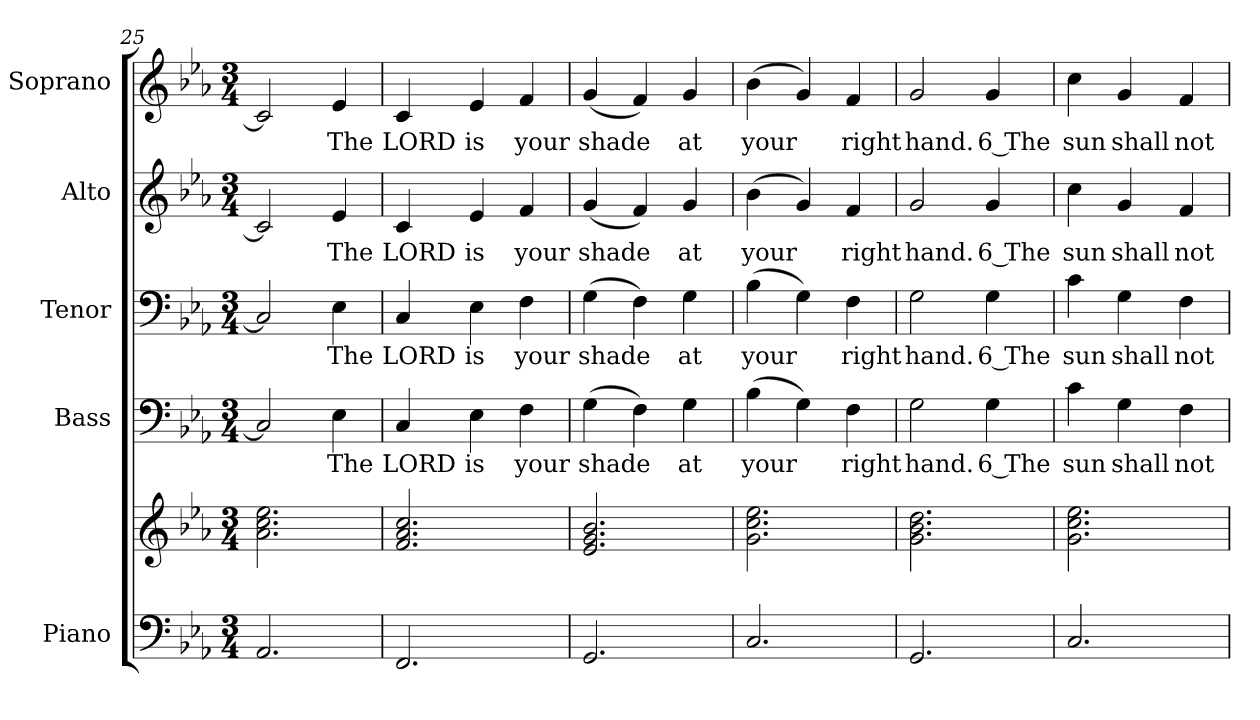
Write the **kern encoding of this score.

**kern	**kern	**kern	**text	**kern	**text	**kern	**text	**kern	**text
*part5	*part5	*part4	*part4	*part3	*part3	*part2	*part2	*part1	*part1
*staff6	*staff5	*staff4	*staff4	*staff3	*staff3	*staff2	*staff2	*staff1	*staff1
*I"Piano	*	*I"Bass	*	*I"Tenor	*	*I"Alto	*	*I"Soprano	*
*I'Pno.	*	*I'B.	*	*I'T.	*	*I'A.	*	*I'S.	*
*clefF4	*clefG2	*clefF4	*	*clefF4	*	*clefG2	*	*clefG2	*
*k[b-e-a-]	*k[b-e-a-]	*k[b-e-a-]	*	*k[b-e-a-]	*	*k[b-e-a-]	*	*k[b-e-a-]	*
*E-:	*E-:	*E-:	*	*E-:	*	*E-:	*	*E-:	*
*M3/4	*M3/4	*M3/4	*	*M3/4	*	*M3/4	*	*M3/4	*
=25	=25	=25	=25	=25	=25	=25	=25	=25	=25
2.AA-i/	2.a-i\ 2.cci 2.ee-i	2Ci/]	.	2Ci/]	.	2ci/]	.	2ci/]	.
!	!	!	!LO:LY:b:color=#000000	!	!	!	!	!	!
!	!	!	!	!	!LO:LY:b:color=#000000	!	!	!	!
!	!	!	!	!	!	!	!LO:LY:b:color=#000000	!	!
!	!	!	!	!	!	!	!	!	!LO:LY:b:color=#000000
.	.	4E-i\	The	4E-i\	The	4e-i/	The	4e-i/	The
!!LO:PB:g=z
=26	=26	=26	=26	=26	=26	=26	=26	=26	=26
!	!	!	!LO:LY:b:color=#000000	!	!	!	!	!	!
!	!	!	!	!	!LO:LY:b:color=#000000	!	!	!	!
!	!	!	!	!	!	!	!LO:LY:b:color=#000000	!	!
!	!	!	!	!	!	!	!	!	!LO:LY:b:color=#000000
2.FFi/	2.fi/ 2.a-i 2.cci	4Ci/	LORD	4Ci/	LORD	4ci/	LORD	4ci/	LORD
!	!	!	!LO:LY:b:color=#000000	!	!	!	!	!	!
!	!	!	!	!	!LO:LY:b:color=#000000	!	!	!	!
!	!	!	!	!	!	!	!LO:LY:b:color=#000000	!	!
!	!	!	!	!	!	!	!	!	!LO:LY:b:color=#000000
.	.	4E-i\	is	4E-i\	is	4e-i/	is	4e-i/	is
!	!	!	!LO:LY:b:color=#000000	!	!	!	!	!	!
!	!	!	!	!	!LO:LY:b:color=#000000	!	!	!	!
!	!	!	!	!	!	!	!LO:LY:b:color=#000000	!	!
!	!	!	!	!	!	!	!	!	!LO:LY:b:color=#000000
.	.	4Fi\	your	4Fi\	your	4fi/	your	4fi/	your
=27	=27	=27	=27	=27	=27	=27	=27	=27	=27
!	!	!	!LO:LY:b:color=#000000	!	!	!	!	!	!
!	!	!	!	!	!LO:LY:b:color=#000000	!	!	!	!
!	!	!	!	!	!	!	!LO:LY:b:color=#000000	!	!
!	!	!	!	!	!	!	!	!	!LO:LY:b:color=#000000
2.GGi/	2.e-i/ 2.gi 2.b-i	(4Gi\	shade	(4Gi\	shade	(4gi/	shade	(4gi/	shade
.	.	4Fi\)	.	4Fi\)	.	4fi/)	.	4fi/)	.
!	!	!	!LO:LY:b:color=#000000	!	!	!	!	!	!
!	!	!	!	!	!LO:LY:b:color=#000000	!	!	!	!
!	!	!	!	!	!	!	!LO:LY:b:color=#000000	!	!
!	!	!	!	!	!	!	!	!	!LO:LY:b:color=#000000
.	.	4Gi\	at	4Gi\	at	4gi/	at	4gi/	at
=28	=28	=28	=28	=28	=28	=28	=28	=28	=28
!	!	!	!LO:LY:b:color=#000000	!	!	!	!	!	!
!	!	!	!	!	!LO:LY:b:color=#000000	!	!	!	!
!	!	!	!	!	!	!	!LO:LY:b:color=#000000	!	!
!	!	!	!	!	!	!	!	!	!LO:LY:b:color=#000000
2.Ci/	2.gi\ 2.cci 2.ee-i	(4B-i\	your	(4B-i\	your	(4b-i\	your	(4b-i\	your
.	.	4Gi\)	.	4Gi\)	.	4gi/)	.	4gi/)	.
!	!	!	!LO:LY:b:color=#000000	!	!	!	!	!	!
!	!	!	!	!	!LO:LY:b:color=#000000	!	!	!	!
!	!	!	!	!	!	!	!LO:LY:b:color=#000000	!	!
!	!	!	!	!	!	!	!	!	!LO:LY:b:color=#000000
.	.	4Fi\	right	4Fi\	right	4fi/	right	4fi/	right
!!LO:PB:g=z
=29	=29	=29	=29	=29	=29	=29	=29	=29	=29
!	!	!	!LO:LY:b:color=#000000	!	!	!	!	!	!
!	!	!	!	!	!LO:LY:b:color=#000000	!	!	!	!
!	!	!	!	!	!	!	!LO:LY:b:color=#000000	!	!
!	!	!	!	!	!	!	!	!	!LO:LY:b:color=#000000
2.GGi/	2.gi\ 2.b-i 2.ddi	2Gi\	hand.	2Gi\	hand.	2gi/	hand.	2gi/	hand.
!	!	!	!LO:LY:b:color=#000000	!	!	!	!	!	!
!	!	!	!	!	!LO:LY:b:color=#000000	!	!	!	!
!	!	!	!	!	!	!	!LO:LY:b:color=#000000	!	!
!	!	!	!	!	!	!	!	!	!LO:LY:b:color=#000000
.	.	4Gi\	6 The	4Gi\	6 The	4gi/	6 The	4gi/	6 The
=30	=30	=30	=30	=30	=30	=30	=30	=30	=30
!	!	!	!LO:LY:b:color=#000000	!	!	!	!	!	!
!	!	!	!	!	!LO:LY:b:color=#000000	!	!	!	!
!	!	!	!	!	!	!	!LO:LY:b:color=#000000	!	!
!	!	!	!	!	!	!	!	!	!LO:LY:b:color=#000000
2.Ci/	2.gi\ 2.cci 2.ee-i	4ci\	sun	4ci\	sun	4cci\	sun	4cci\	sun
!	!	!	!LO:LY:b:color=#000000	!	!	!	!	!	!
!	!	!	!	!	!LO:LY:b:color=#000000	!	!	!	!
!	!	!	!	!	!	!	!LO:LY:b:color=#000000	!	!
!	!	!	!	!	!	!	!	!	!LO:LY:b:color=#000000
.	.	4Gi\	shall	4Gi\	shall	4gi/	shall	4gi/	shall
!	!	!	!LO:LY:b:color=#000000	!	!	!	!	!	!
!	!	!	!	!	!LO:LY:b:color=#000000	!	!	!	!
!	!	!	!	!	!	!	!LO:LY:b:color=#000000	!	!
!	!	!	!	!	!	!	!	!	!LO:LY:b:color=#000000
.	.	4Fi\	not	4Fi\	not	4fi/	not	4fi/	not
=	=	=	=	=	=	=	=	=	=
*-	*-	*-	*-	*-	*-	*-	*-	*-	*-
